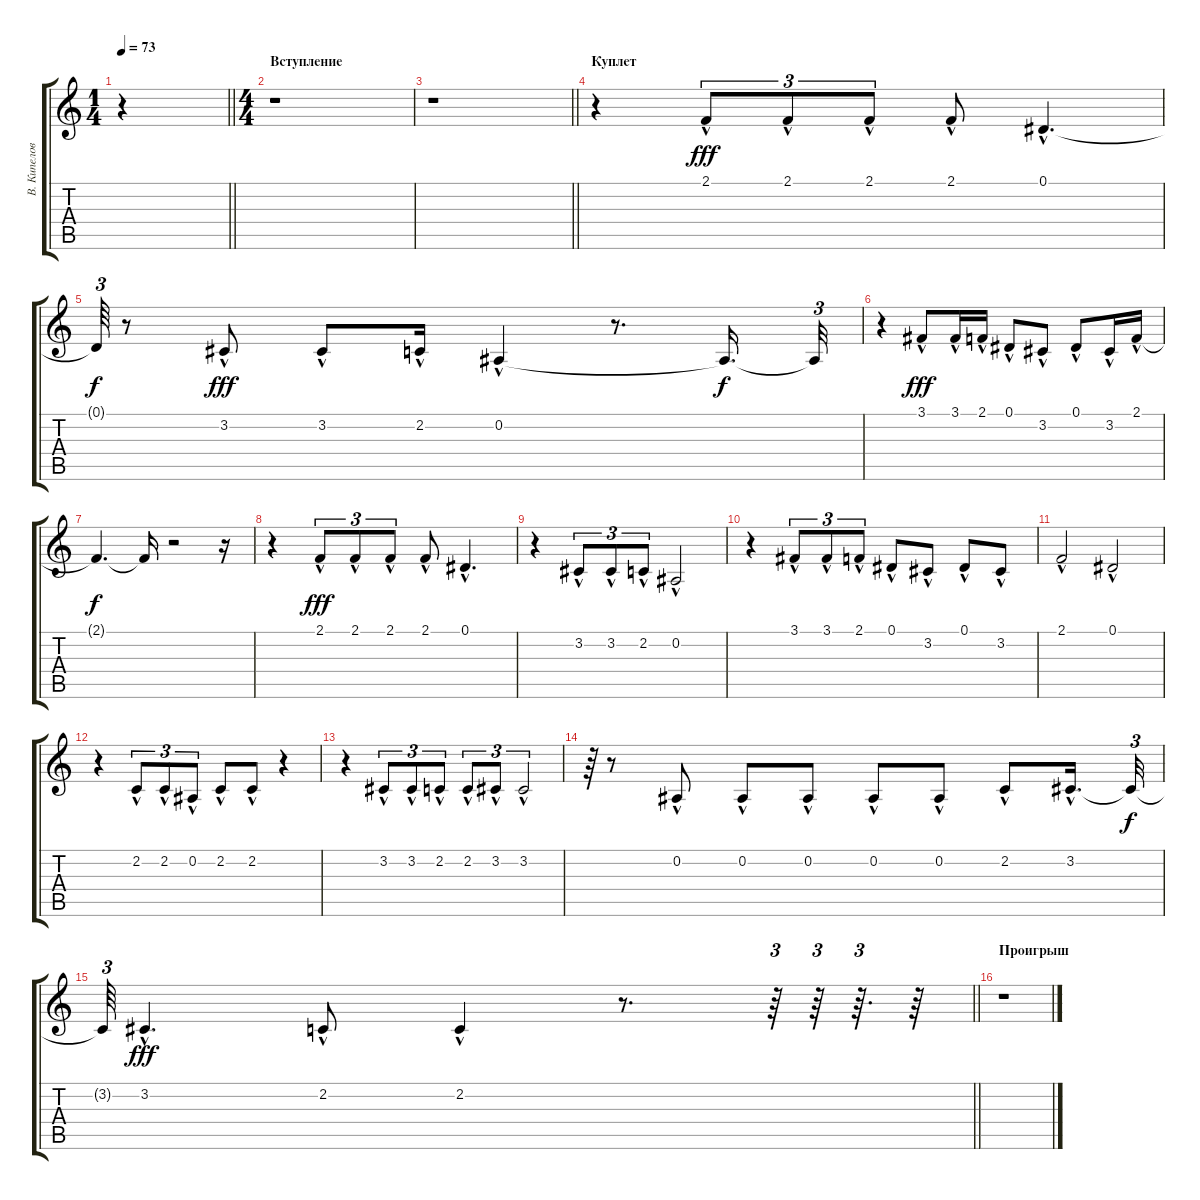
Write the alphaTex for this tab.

\track ("В. Кипелов" "В. Кипелов") {instrument acousticgrandpiano}
\staff {score tabs}
\tuning (Eb4 Bb3 Gb3 Db3 Ab2 Eb2) {hide}
\ts (1 4)
\tempo 73
\clef g2
\barLineRight lightlight
\ks c
r.4{dy fff instrument acousticgrandpiano} |
\ts (4 4)
\section ("" "Вступление")
r.1 |
\barLineRight lightlight
r.1 |
\section ("" "Куплет")
r.4 2.1{hac}.8{tu (3 2)} 2.1{hac}.8{tu (3 2)} 2.1{hac}.8{tu (3 2)} 2.1{hac}.8 0.1{hac}.4{d} |
0.1{t}.64{tu (3 2) dy f} r.8 3.2{hac}.8{dy fff} 3.2{hac}.8 2.2{hac}.16 0.2{hac}.4 r.8{d} 0.2{t}.16{d dy f} 0.2{t}.32{tu (3 2)} |
r.4 3.1{hac}.8{dy fff} 3.1{hac}.16 2.1{hac}.16 0.1{hac}.8 3.2{hac}.8 0.1{hac}.8 3.2{hac}.16 2.1{hac}.16 |
2.1{t}.4{d dy f} 2.1{t}.16 r.2 r.16 |
r.4 2.1{hac}.8{tu (3 2) dy fff} 2.1{hac}.8{tu (3 2)} 2.1{hac}.8{tu (3 2)} 2.1{hac}.8 0.1{hac}.4{d} |
r.4 3.2{hac}.8{tu (3 2)} 3.2{hac}.8{tu (3 2)} 2.2{hac}.8{tu (3 2)} 0.2{hac}.2 |
r.4 3.1{hac}.8{tu (3 2)} 3.1{hac}.8{tu (3 2)} 2.1{hac}.8{tu (3 2)} 0.1{hac}.8 3.2{hac}.8 0.1{hac}.8 3.2{hac}.8 |
2.1{hac}.2 0.1{hac}.2 |
r.4 2.2{hac}.8{tu (3 2)} 2.2{hac}.8{tu (3 2)} 0.2{hac}.8{tu (3 2)} 2.2{hac}.8 2.2{hac}.8 r.4 |
r.4 3.2{hac}.8{tu (3 2)} 3.2{hac}.8{tu (3 2)} 2.2{hac}.8{tu (3 2)} 2.2{hac}.8{tu (3 2)} 3.2{hac}.8{tu (3 2)} 3.2{hac}.2{tu (3 2)} |
r.64{tu (3 2)} r.8 0.2{hac}.8 0.2{hac}.8 0.2{hac}.8 0.2{hac}.8 0.2{hac}.8 2.2{hac}.8 3.2{hac}.16{d} 3.2{t}.32{tu (3 2) dy f} |
\barLineRight lightlight
3.2{t}.64{tu (3 2)} 3.2{hac}.4{d dy fff} 2.2{hac}.8 2.2{hac}.4 r.8{d} r.64{tu (3 2)} r.64{tu (3 2)} r.64{d tu (3 2)} r.64 |
\section ("" "Проигрыш")
r.1
